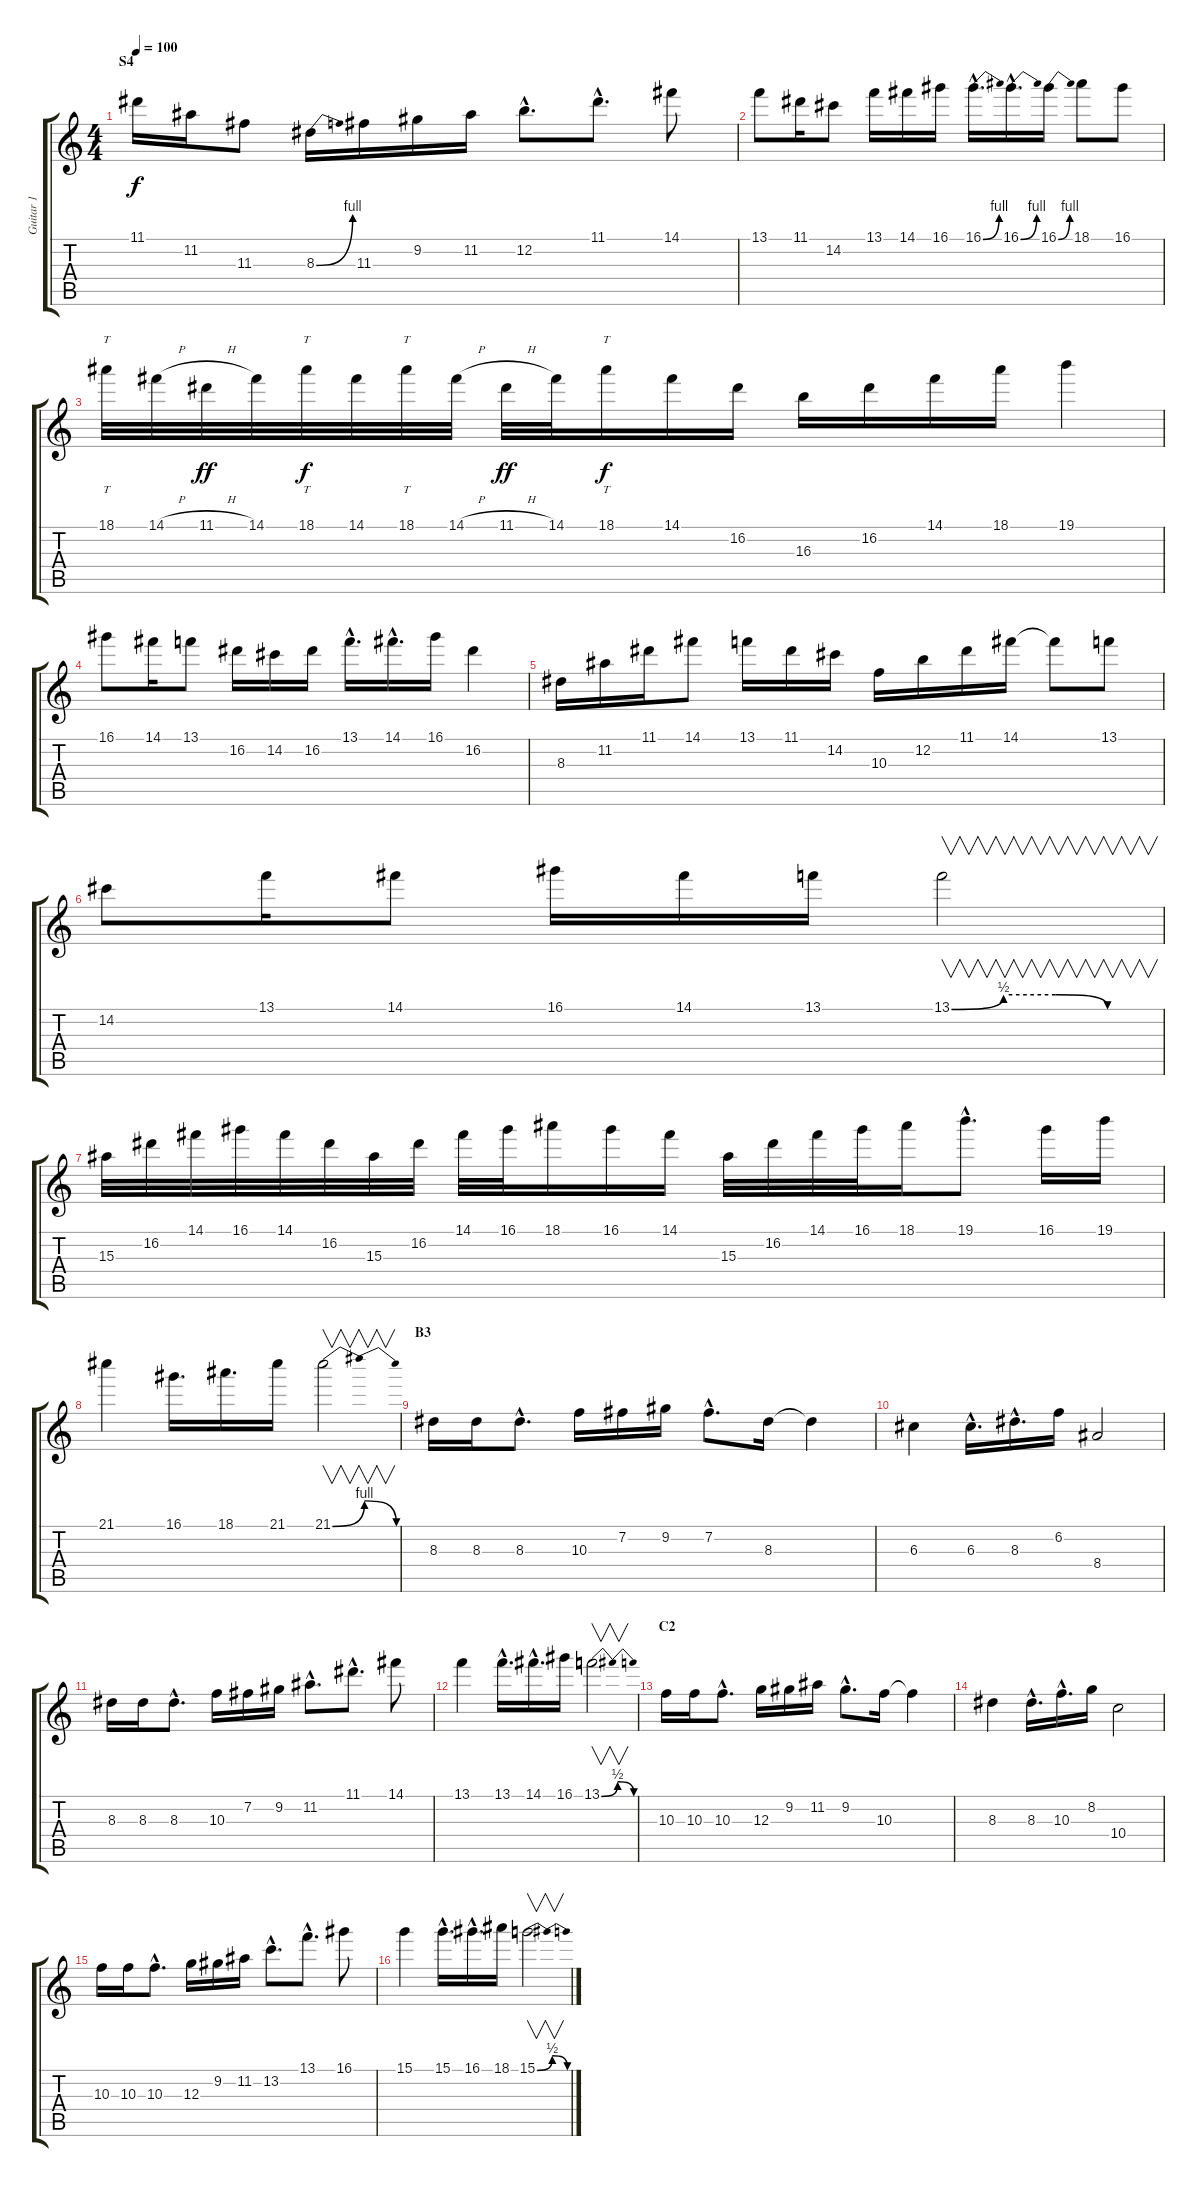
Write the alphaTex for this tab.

\track ("Guitar 1" "Guitar 1") {instrument distortionguitar}
\staff {score tabs}
\tuning (E4 B3 G3 D3 A2 E2) {hide}
\ts (4 4)
\section ("" "S4")
\tempo 100
\clef g2
\ks c
11.1.16{dy f} 11.2.16 11.3.8 8.3{be (bend 0 0 60 4)}.16 11.3.16 9.2.16 11.2.16 12.2{hac}.8{d} 11.1{hac}.8{d} 14.1.8 |
13.1.8 11.1.16 14.2.8 13.1.16 14.1.16 16.1.16 16.1{be (bend 0 0 60 4) hac}.16{d} 16.1{be (bend 0 0 60 4) hac}.16{d} 16.1{be (bend 0 0 60 4)}.16 18.1.8 16.1.8 |
18.1.32{tt} 14.1{h}.32 11.1{h}.32{dy ff} 14.1.32 18.1.32{tt dy f} 14.1.32 18.1.32{tt} 14.1{h}.32 11.1{h}.32{dy ff} 14.1.32 18.1.16{tt dy f} 14.1.16 16.2.16 16.3.16 16.2.16 14.1.16 18.1.16 19.1.4 |
16.1.8 14.1.16 13.1.8 16.2.16 14.2.16 16.2.16 13.1{hac}.16{d} 14.1{hac}.16{d} 16.1.16 16.2.4 |
8.3.16 11.2.16 11.1.16 14.1.8 13.1.16 11.1.16 14.2.16 10.3.16 12.2.16 11.1.16 14.1.16 14.1{t}.8 13.1.8 |
14.2.8 13.1.16 14.1.8 16.1.16 14.1.16 13.1.16 13.1{be (custom 0 0 15 2 30 2 45 0 60 0)}.2{v} |
15.3.32 16.2.32 14.1.32 16.1.32 14.1.32 16.2.32 15.3.32 16.2.32 14.1.32 16.1.32 18.1.16 16.1.16 14.1.16 15.3.32 16.2.32 14.1.32 16.1.32 18.1.16 19.1{hac}.8{d} 16.1.16 19.1.16 |
21.1.4 16.1.16{d} 18.1.16{d} 21.1.16 21.1{be (bendrelease 0 0 10 4 50 4 60 0)}.2{v} |
\section ("" "B3")
8.3.16 8.3.16 8.3{hac}.8{d} 10.3.16 7.2.16 9.2.16 7.2{hac}.8{d} 8.3.16 8.3{t}.4 |
6.3.4 6.3{hac}.16{d} 8.3{hac}.16{d} 6.2.16 8.4.2 |
8.3.16 8.3.16 8.3{hac}.8{d} 10.3.16 7.2.16 9.2.16 11.2{hac}.8{d} 11.1{hac}.8{d} 14.1.8 |
13.1.4 13.1{hac}.16{d} 14.1{hac}.16{d} 16.1.16 13.1{be (bendrelease 0 0 10 2 50 2 60 0)}.2{v} |
\section ("" "C2")
10.3.16 10.3.16 10.3{hac}.8{d} 12.3.16 9.2.16 11.2.16 9.2{hac}.8{d} 10.3.16 10.3{t}.4 |
8.3.4 8.3{hac}.16{d} 10.3{hac}.16{d} 8.2.16 10.4.2 |
10.3.16 10.3.16 10.3{hac}.8{d} 12.3.16 9.2.16 11.2.16 13.2{hac}.8{d} 13.1{hac}.8{d} 16.1.8 |
15.1.4 15.1{hac}.16{d} 16.1{hac}.16{d} 18.1.16 15.1{be (bendrelease 0 0 10 2 50 2 60 0)}.2{v}
